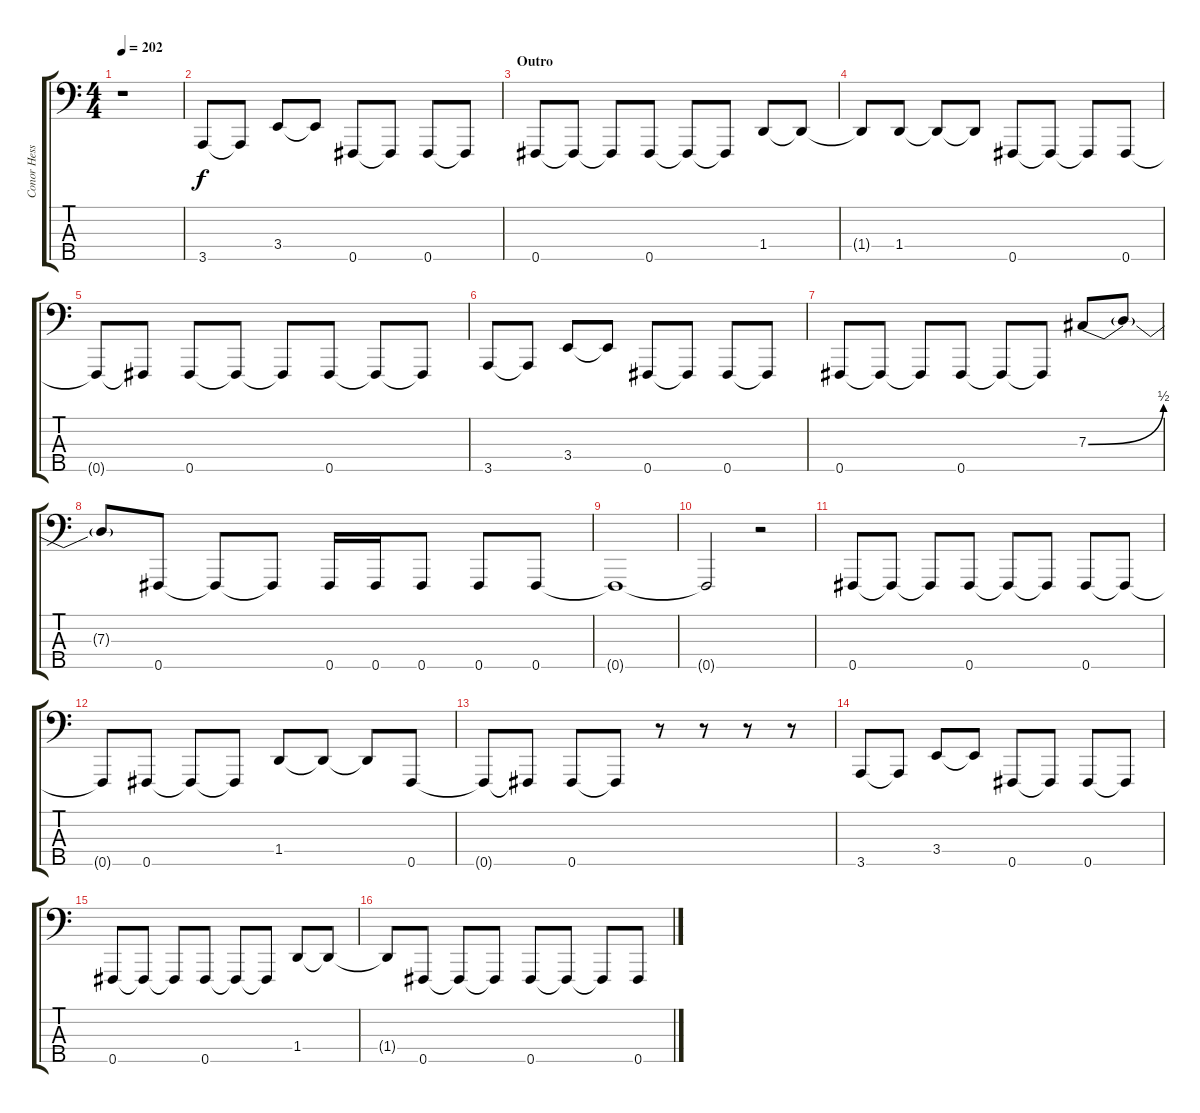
\track ("Conor Hesse" "Conor Hess") {instrument slapbass1}
\staff {score tabs}
\tuning (E2 B1 Gb1 Db1 Gb0) {hide}
\ts (4 4)
\tempo 202
\clef f4
\ks c
r.1{dy f} |
3.5.8 3.5{t}.8 3.4.8 3.4{t}.8 0.5.8 0.5{t}.8 0.5.8 0.5{t}.8 |
\section ("" "Outro")
0.5.8 0.5{t}.8 0.5{t}.8 0.5.8 0.5{t}.8 0.5{t}.8 1.4.8 1.4{t}.8 |
1.4{t}.8 1.4.8 1.4{t}.8 1.4{t}.8 0.5.8 0.5{t}.8 0.5{t}.8 0.5.8 |
0.5{t}.8 0.5{t}.8 0.5.8 0.5{t}.8 0.5{t}.8 0.5.8 0.5{t}.8 0.5{t}.8 |
3.5.8 3.5{t}.8 3.4.8 3.4{t}.8 0.5.8 0.5{t}.8 0.5.8 0.5{t}.8 |
0.5.8 0.5{t}.8 0.5{t}.8 0.5.8 0.5{t}.8 0.5{t}.8 7.3{be (bend 0 0 60 2)}.8 7.3{t}.8 |
7.3{t}.8 0.5.8 0.5{t}.8 0.5{t}.8 0.5.16 0.5.16 0.5.8 0.5.8 0.5.8 |
0.5{t}.1 |
0.5{t}.2 r.2 |
0.5.8 0.5{t}.8 0.5{t}.8 0.5.8 0.5{t}.8 0.5{t}.8 0.5.8 0.5{t}.8 |
0.5{t}.8 0.5.8 0.5{t}.8 0.5{t}.8 1.4.8 1.4{t}.8 1.4{t}.8 0.5.8 |
0.5{t}.8 0.5{t}.8 0.5.8 0.5{t}.8 r.8 r.8 r.8 r.8 |
3.5.8 3.5{t}.8 3.4.8 3.4{t}.8 0.5.8 0.5{t}.8 0.5.8 0.5{t}.8 |
0.5.8 0.5{t}.8 0.5{t}.8 0.5.8 0.5{t}.8 0.5{t}.8 1.4.8 1.4{t}.8 |
1.4{t}.8 0.5.8 0.5{t}.8 0.5{t}.8 0.5.8 0.5{t}.8 0.5{t}.8 0.5.8
